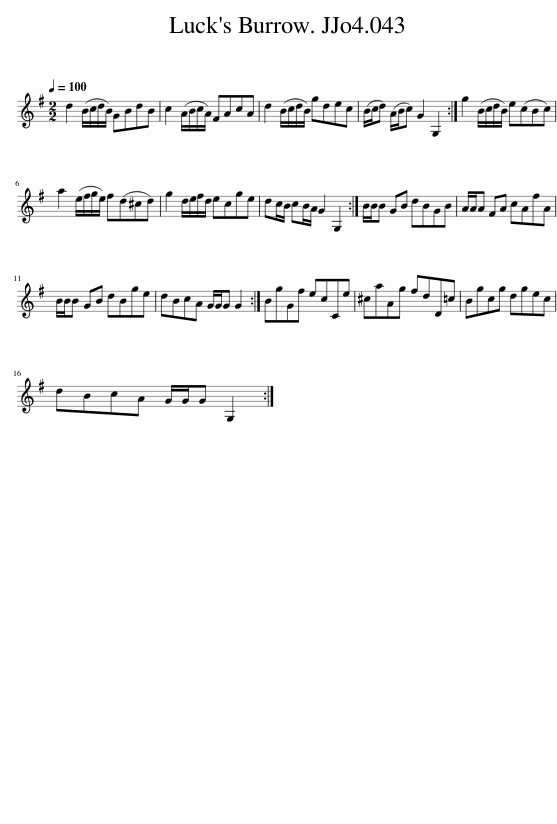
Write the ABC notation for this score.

X:1
L:1/8
Q:1/4=100
M:2/2
I:linebreak $
K:G
V:1 treble
V:1
 d2 (B/c/d/B/) GBdB | c2 (A/B/c/A/) FAcA | d2 (B/c/d/B/) gdec | (B/c/d) (A/B/c) G2 G,2 :| g2 (B/c/d/B/) e(cBc) |$ %5
 a2 (e/f/g/e/) f(d^cd) | g2 d/e/f/d/ ecge | dc/B/ cB/A/ G2 G,2 :| B/B/B GB dBGB | A/A/A FA cAfA |$ %10
 B/B/B GB dBge | dBcA G/G/G G2 :| BgGf ecCe | ^caAg fdD=c | Bgcg dgec |$ %15
 dBcA G/G/G G,2 :| %16
